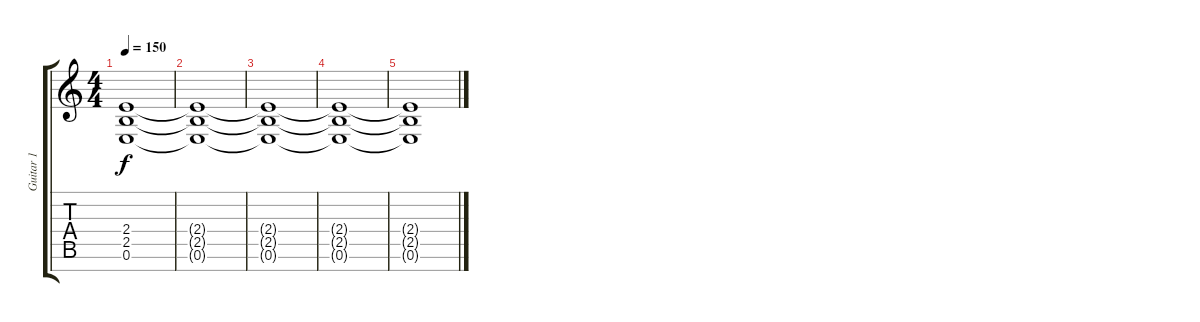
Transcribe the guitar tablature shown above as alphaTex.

\track ("Guitar 1" "Guitar 1") {instrument distortionguitar}
\staff {score tabs}
\tuning (E4 B3 G3 D3 A2 E2 B1) {hide}
\ts (4 4)
\tempo 150
\clef g2
\ks c
(2.4{t} 2.5{t} 0.6{t}).1{dy f volume 0} |
(2.4{t} 2.5{t} 0.6{t}).1 |
(2.4{t} 2.5{t} 0.6{t}).1 |
(2.4{t} 2.5{t} 0.6{t}).1 |
(2.4{t} 2.5{t} 0.6{t}).1
